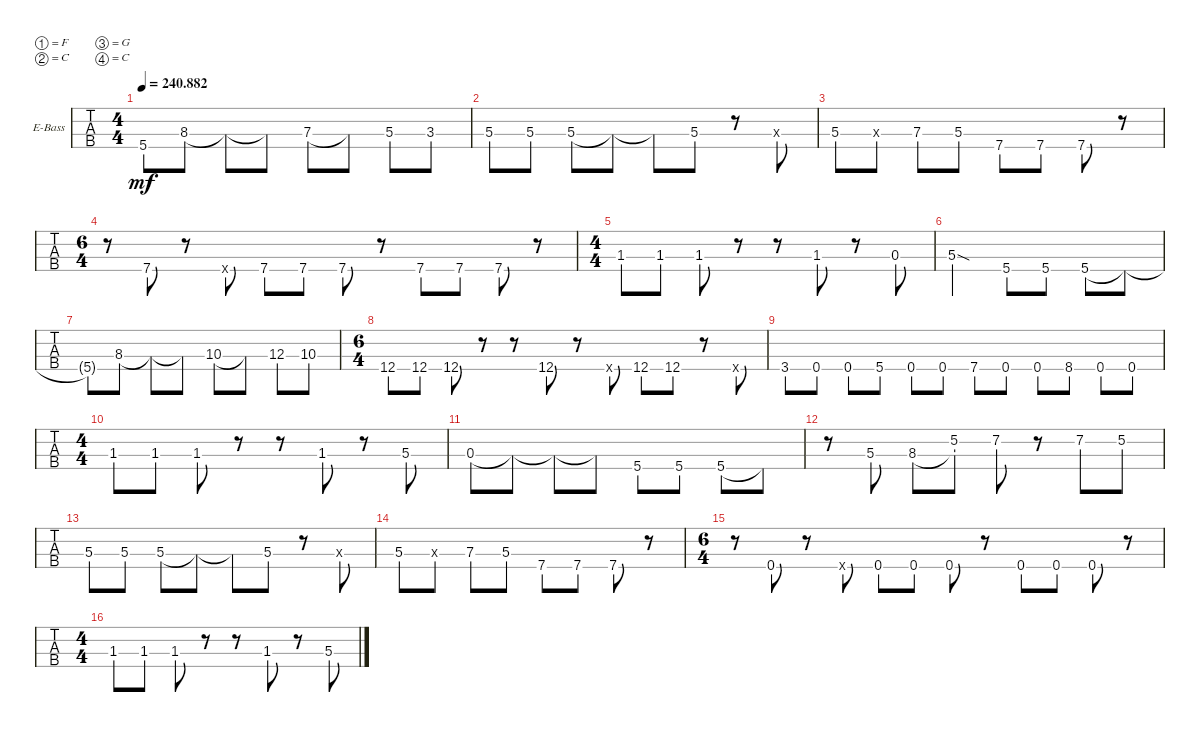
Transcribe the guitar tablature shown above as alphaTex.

\bracketExtendMode groupsimilarinstruments
\firstSystemTrackNameOrientation horizontal
\otherSystemsTrackNameOrientation horizontal
\track ("Electric Bass" "E-Bass") {instrument electricbassfinger}
\staff {tabs}
\tuning (F2 C2 G1 C1)
\ts (4 4)
\tempo
240.882
\accidentals auto
\clef f4
\ottava regular
\simile none
\ks c
5.4{t}.8{dy mf} 8.3.8 8.3{t}.8 8.3{t}.8 7.3.8 7.3{t}.8 5.3.8 3.3.8 |
5.3.8 5.3.8 5.3.8 5.3{t}.8 5.3{t}.8 5.3.8 r.8 0.3{x}.8 |
5.3.8 0.3{x}.8 7.3.8 5.3.8 7.4.8 7.4.8 7.4.8 r.8 |
\ts (6 4)
r.8 7.4.8 r.8 0.4{x}.8 7.4.8 7.4.8 7.4.8 r.8 7.4.8 7.4.8 7.4.8 r.8 |
\ts (4 4)
1.3.8 1.3.8 1.3.8 r.8 r.8 1.3.8 r.8 0.3.8 |
5.3{sod}.2 5.4.8 5.4.8 5.4.8 5.4{t}.8 |
5.4{t}.8 8.3.8 8.3{t}.8 8.3{t}.8 10.3.8 10.3{t}.8 12.3.8 10.3.8 |
\ts (6 4)
12.4.8 12.4.8 12.4.8 r.8 r.8 12.4.8 r.8 0.4{x}.8 12.4.8 12.4.8 r.8 0.4{x}.8 |
3.4.8 0.4.8 0.4.8 5.4.8 0.4.8 0.4.8 7.4.8 0.4.8 0.4.8 8.4.8 0.4.8 0.4.8 |
\ts (4 4)
1.3.8 1.3.8 1.3.8 r.8 r.8 1.3.8 r.8 5.3.8 |
0.3.8 0.3{t}.8 0.3{t}.8 0.3{t}.8 5.4.8 5.4.8 5.4.8 5.4{t}.8 |
r.8 5.3.8 8.3.8 (8.3{t} 5.2).8 7.2.8 r.8 7.2.8 5.2.8 |
5.3.8 5.3.8 5.3.8 5.3{t}.8 5.3{t}.8 5.3.8 r.8 0.3{x}.8 |
5.3.8 0.3{x}.8 7.3.8 5.3.8 7.4.8 7.4.8 7.4.8 r.8 |
\ts (6 4)
r.8 0.4.8 r.8 0.4{x}.8 0.4.8 0.4.8 0.4.8 r.8 0.4.8 0.4.8 0.4.8 r.8 |
\ts (4 4)
1.3.8 1.3.8 1.3.8 r.8 r.8 1.3.8 r.8 5.3.8
